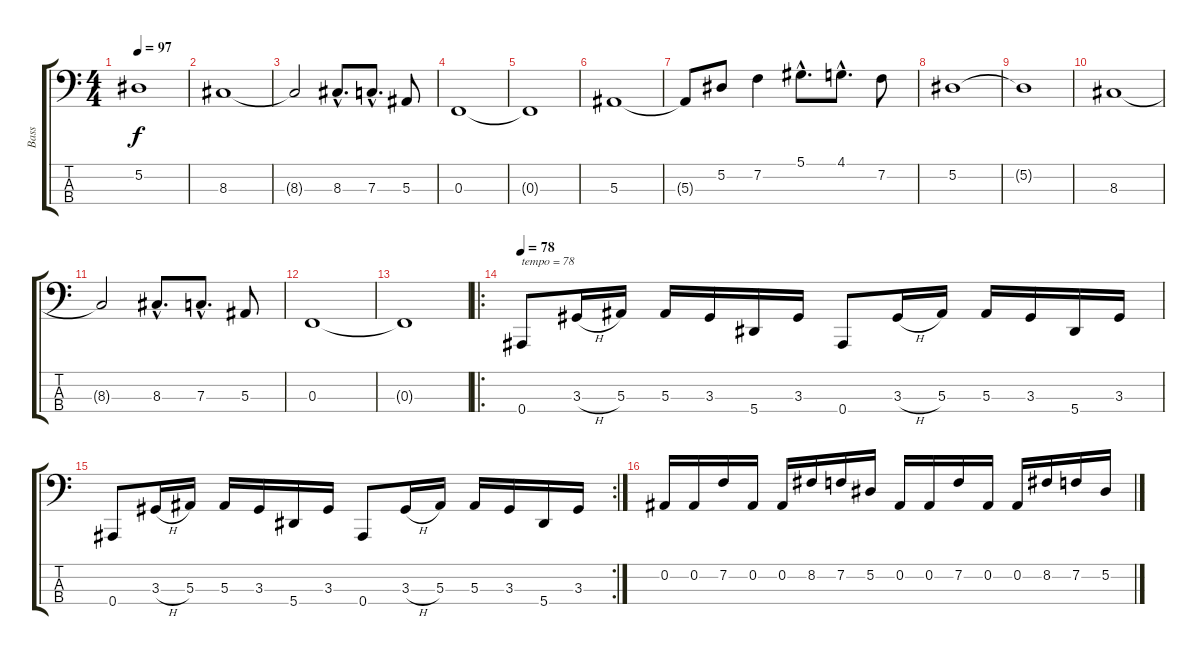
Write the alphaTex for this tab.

\track ("Bass" "Bass") {instrument electricbasspick}
\staff {score tabs}
\tuning (Eb2 Bb1 F1 Bb0) {hide}
\ts (4 4)
\tempo 97
\clef f4
\ks c
5.2{t}.1{dy f} |
8.3.1 |
8.3{t}.2 8.3{hac}.8{d} 7.3{hac}.8{d} 5.3.8 |
0.3.1 |
0.3{t}.1 |
5.3.1 |
5.3{t}.8 5.2.8 7.2.4 5.1{hac}.8{d} 4.1{hac}.8{d} 7.2.8 |
5.2.1 |
5.2{t}.1 |
8.3.1 |
8.3{t}.2 8.3{hac}.8{d} 7.3{hac}.8{d} 5.3.8 |
0.3.1 |
0.3{t}.1 |
\ro
\tempo 78
0.4.8{txt "tempo = 78"} 3.3{h}.16 5.3.16 5.3.16 3.3.16 5.4.16 3.3.16 0.4.8 3.3{h}.16 5.3.16 5.3.16 3.3.16 5.4.16 3.3.16 |
\rc 2
0.4.8 3.3{h}.16 5.3.16 5.3.16 3.3.16 5.4.16 3.3.16 0.4.8 3.3{h}.16 5.3.16 5.3.16 3.3.16 5.4.16 3.3.16 |
0.2.16 0.2.16 7.2.16 0.2.16 0.2.16 8.2.16 7.2.16 5.2.16 0.2.16 0.2.16 7.2.16 0.2.16 0.2.16 8.2.16 7.2.16 5.2.16
